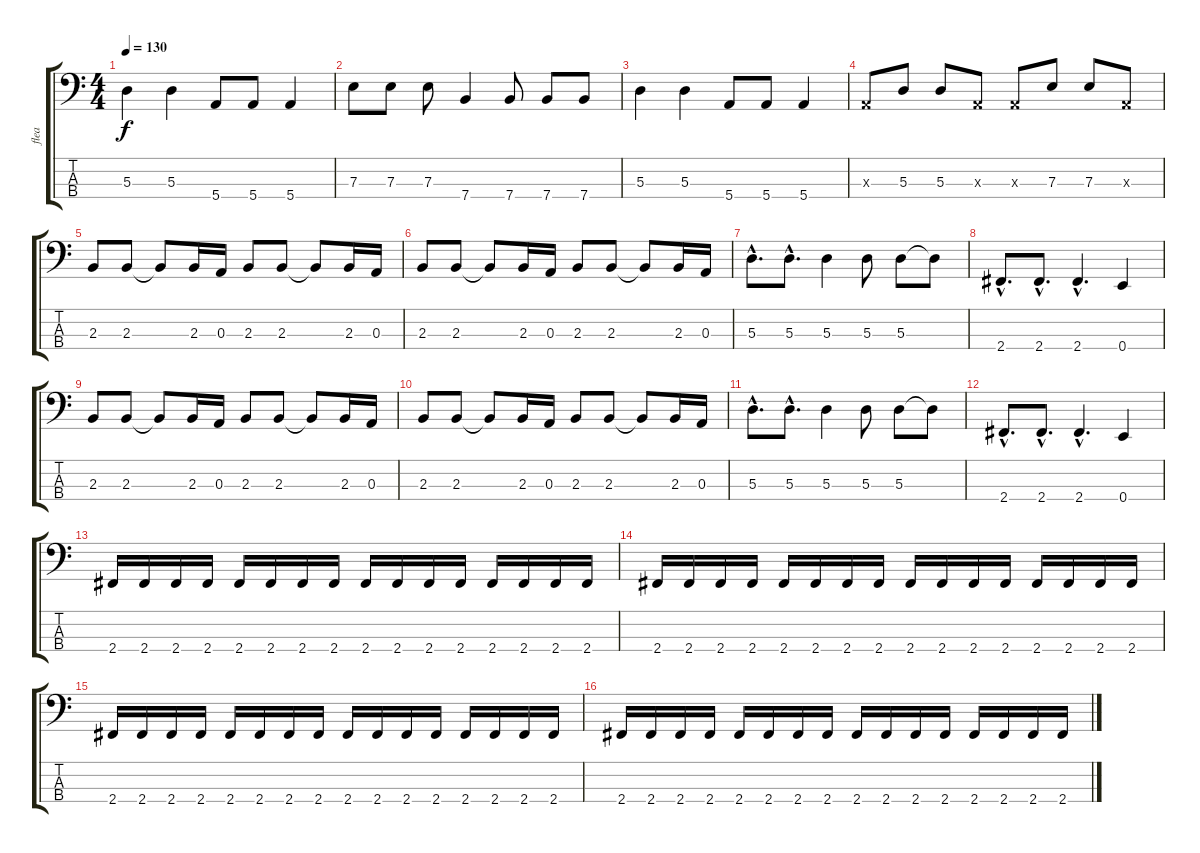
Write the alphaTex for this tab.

\track ("flea" "flea") {instrument slapbass2}
\staff {score tabs}
\tuning (G2 D2 A1 E1) {hide}
\ts (4 4)
\tempo 130
\clef f4
\ks c
5.3.4{dy f} 5.3.4 5.4.8 5.4.8 5.4.4 |
7.3.8 7.3.8 7.3.8 7.4.4 7.4.8 7.4.8 7.4.8 |
5.3.4 5.3.4 5.4.8 5.4.8 5.4.4 |
0.3{x}.8 5.3.8 5.3.8 0.3{x}.8 0.3{x}.8 7.3.8 7.3.8 0.3{x}.8 |
2.3.8 2.3.8 2.3{t}.8 2.3.16 0.3.16 2.3.8 2.3.8 2.3{t}.8 2.3.16 0.3.16 |
2.3.8 2.3.8 2.3{t}.8 2.3.16 0.3.16 2.3.8 2.3.8 2.3{t}.8 2.3.16 0.3.16 |
5.3{hac}.8{d} 5.3{hac}.8{d} 5.3.4 5.3.8 5.3.8 5.3{t}.8 |
2.4{hac}.8{d} 2.4{hac}.8{d} 2.4{hac}.4{d} 0.4.4 |
2.3.8 2.3.8 2.3{t}.8 2.3.16 0.3.16 2.3.8 2.3.8 2.3{t}.8 2.3.16 0.3.16 |
2.3.8 2.3.8 2.3{t}.8 2.3.16 0.3.16 2.3.8 2.3.8 2.3{t}.8 2.3.16 0.3.16 |
5.3{hac}.8{d} 5.3{hac}.8{d} 5.3.4 5.3.8 5.3.8 5.3{t}.8 |
2.4{hac}.8{d} 2.4{hac}.8{d} 2.4{hac}.4{d} 0.4.4 |
2.4.16 2.4.16 2.4.16 2.4.16 2.4.16 2.4.16 2.4.16 2.4.16 2.4.16 2.4.16 2.4.16 2.4.16 2.4.16 2.4.16 2.4.16 2.4.16 |
2.4.16 2.4.16 2.4.16 2.4.16 2.4.16 2.4.16 2.4.16 2.4.16 2.4.16 2.4.16 2.4.16 2.4.16 2.4.16 2.4.16 2.4.16 2.4.16 |
2.4.16 2.4.16 2.4.16 2.4.16 2.4.16 2.4.16 2.4.16 2.4.16 2.4.16 2.4.16 2.4.16 2.4.16 2.4.16 2.4.16 2.4.16 2.4.16 |
2.4.16 2.4.16 2.4.16 2.4.16 2.4.16 2.4.16 2.4.16 2.4.16 2.4.16 2.4.16 2.4.16 2.4.16 2.4.16 2.4.16 2.4.16 2.4.16
